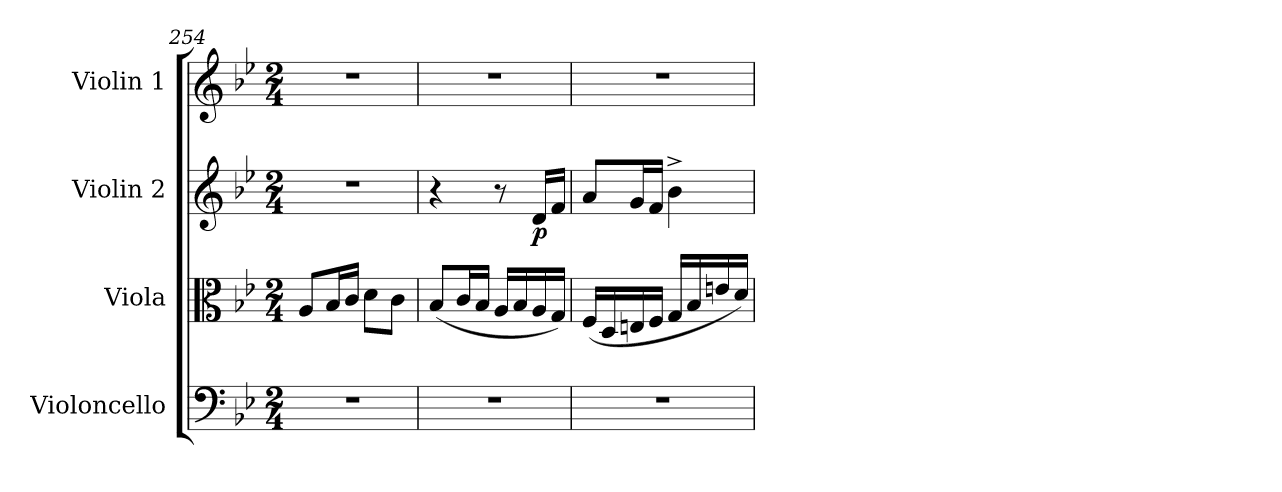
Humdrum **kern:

**kern	**kern	**kern	**dynam	**kern
*part4	*part3	*part2	*part2	*part1
*staff4	*staff3	*staff2	*staff2	*staff1
*I"Violoncello	*I"Viola	*I"Violin 2	*	*I"Violin 1
*I'Vc	*I'Vla	*I'Vln	*	*I'Vln
!!LO:PB:g=z
*clefF4	*clefC3	*clefG2	*	*clefG2
*k[b-e-]	*k[b-e-]	*k[b-e-]	*	*k[b-e-]
*M2/4	*M2/4	*M2/4	*	*M2/4
=254	=254	=254	=254	=254
2r	8A/L	2r	.	2r
.	16B-/L	.	.	.
.	16c/JJ	.	.	.
.	8d\L	.	.	.
.	8c\J	.	.	.
=255	=255	=255	=255	=255
2r	(<8B-/L	4r	.	2r
.	16c/L	.	.	.
.	16B-/JJ	.	.	.
.	16A/LL	8r	.	.
.	16B-/	.	.	.
!	!	!	!LO:DY:b	!
.	16A/	16d/LL	p	.
.	16G/JJ)	16f/JJ	.	.
=256	=256	=256	=256	=256
2r	(16F/LL	8a/L	.	2r
.	16D/	.	.	.
.	16En/	16g/L	.	.
.	16F/JJ	16f/JJ	.	.
.	16G/LL	4b-^\	.	.
.	16B-/	.	.	.
.	16en/	.	.	.
.	16d/JJ)	.	.	.
=	=	=	=	=
*-	*-	*-	*-	*-
